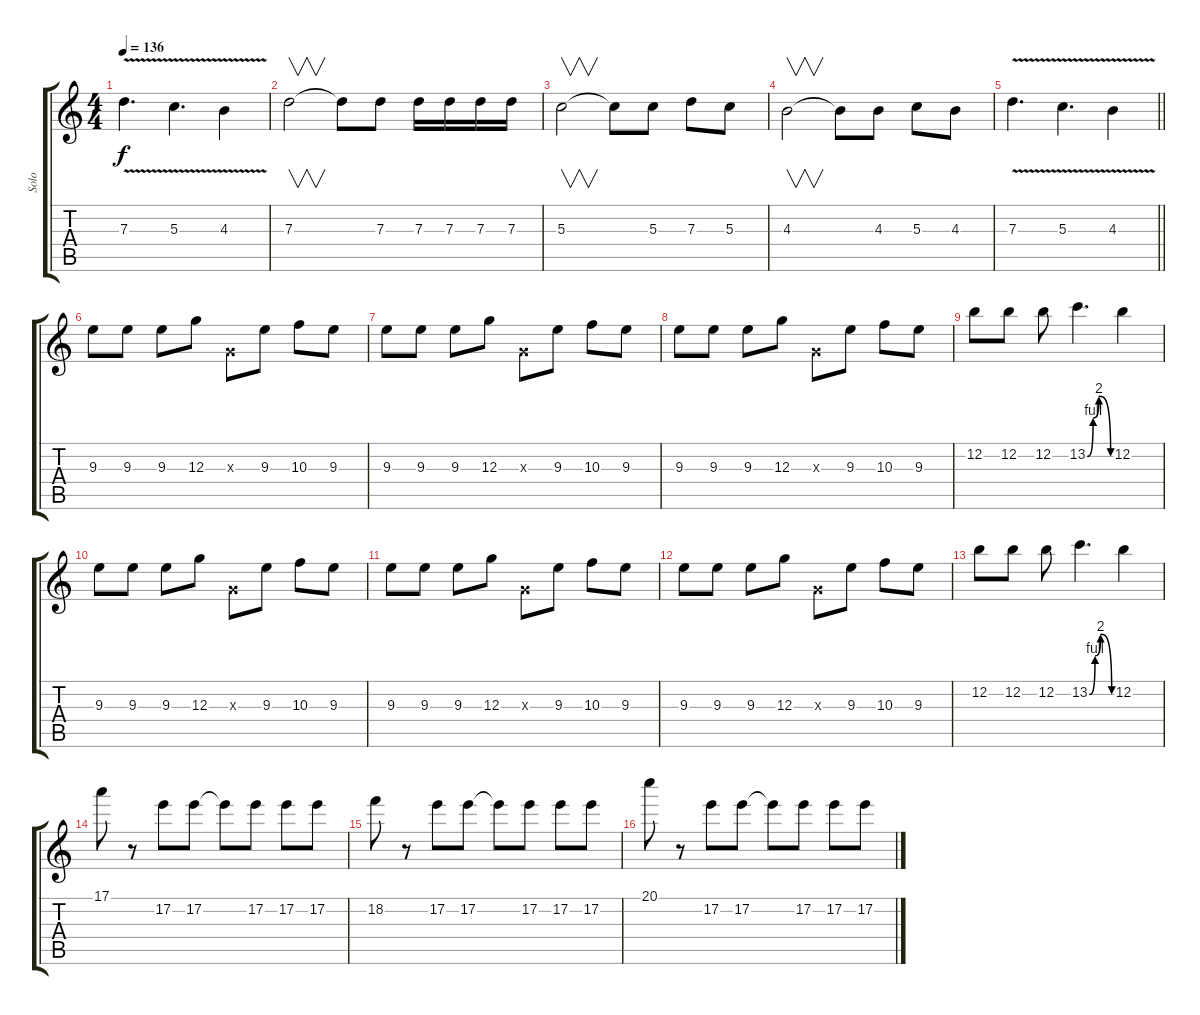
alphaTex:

\track ("Solo" "Solo") {instrument overdrivenguitar}
\staff {score tabs}
\tuning (E4 B3 G3 D3 A2 E2) {hide}
\ts (4 4)
\tempo 136
\clef g2
\ks c
7.3{v}.4{d dy f} 5.3{v}.4{d} 4.3{v}.4 |
7.3.2{v} 7.3{t}.8 7.3.8 7.3.16 7.3.16 7.3.16 7.3.16 |
5.3.2{v} 5.3{t}.8 5.3.8 7.3.8 5.3.8 |
4.3.2{v} 4.3{t}.8 4.3.8 5.3.8 4.3.8 |
\barLineRight lightlight
7.3{v}.4{d} 5.3{v}.4{d} 4.3{v}.4 |
9.3.8 9.3.8 9.3.8 12.3.8 0.3{x}.8 9.3.8 10.3.8 9.3.8 |
9.3.8 9.3.8 9.3.8 12.3.8 0.3{x}.8 9.3.8 10.3.8 9.3.8 |
9.3.8 9.3.8 9.3.8 12.3.8 0.3{x}.8 9.3.8 10.3.8 9.3.8 |
12.2.8 12.2.8 12.2.8 13.2{be (custom 0 0 15 4 30 8 60 0)}.4{d} 12.2.4 |
9.3.8 9.3.8 9.3.8 12.3.8 0.3{x}.8 9.3.8 10.3.8 9.3.8 |
9.3.8 9.3.8 9.3.8 12.3.8 0.3{x}.8 9.3.8 10.3.8 9.3.8 |
9.3.8 9.3.8 9.3.8 12.3.8 0.3{x}.8 9.3.8 10.3.8 9.3.8 |
12.2.8 12.2.8 12.2.8 13.2{be (custom 0 0 15 4 30 8 60 0)}.4{d} 12.2.4 |
17.1.8 r.8 17.2.8 17.2.8 17.2{t}.8 17.2.8 17.2.8 17.2.8 |
18.2.8 r.8 17.2.8 17.2.8 17.2{t}.8 17.2.8 17.2.8 17.2.8 |
20.1.8 r.8 17.2.8 17.2.8 17.2{t}.8 17.2.8 17.2.8 17.2.8
